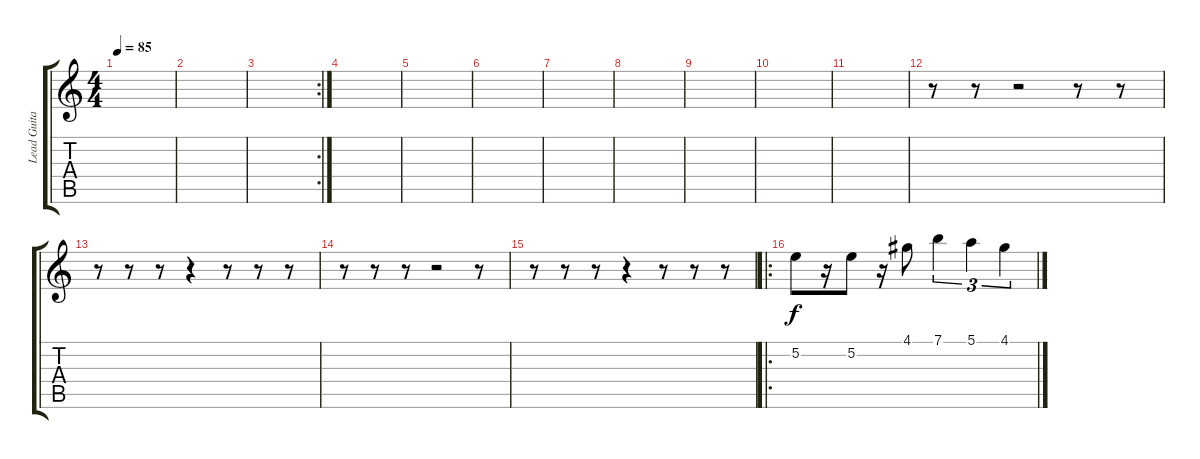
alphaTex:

\track ("Lead Guitar" "Lead Guita") {instrument overdrivenguitar}
\staff {score tabs}
\tuning (E4 B3 G3 D3 A2 E2) {hide}
\ts (4 4)
\tempo 85
\clef g2
\ks c
|
|
\rc 2
|
|
|
|
|
|
|
|
|
r.8 r.8 r.2 r.8 r.8 |
r.8 r.8 r.8 r.4 r.8 r.8 r.8 |
r.8 r.8 r.8 r.2 r.8 |
r.8 r.8 r.8 r.4 r.8 r.8 r.8 |
\ro
5.2.8{instrument overdrivenguitar} r.16 5.2.8 r.16 4.1.8 7.1.4{tu (3 2)} 5.1.4{tu (3 2)} 4.1.4{tu (3 2)}
